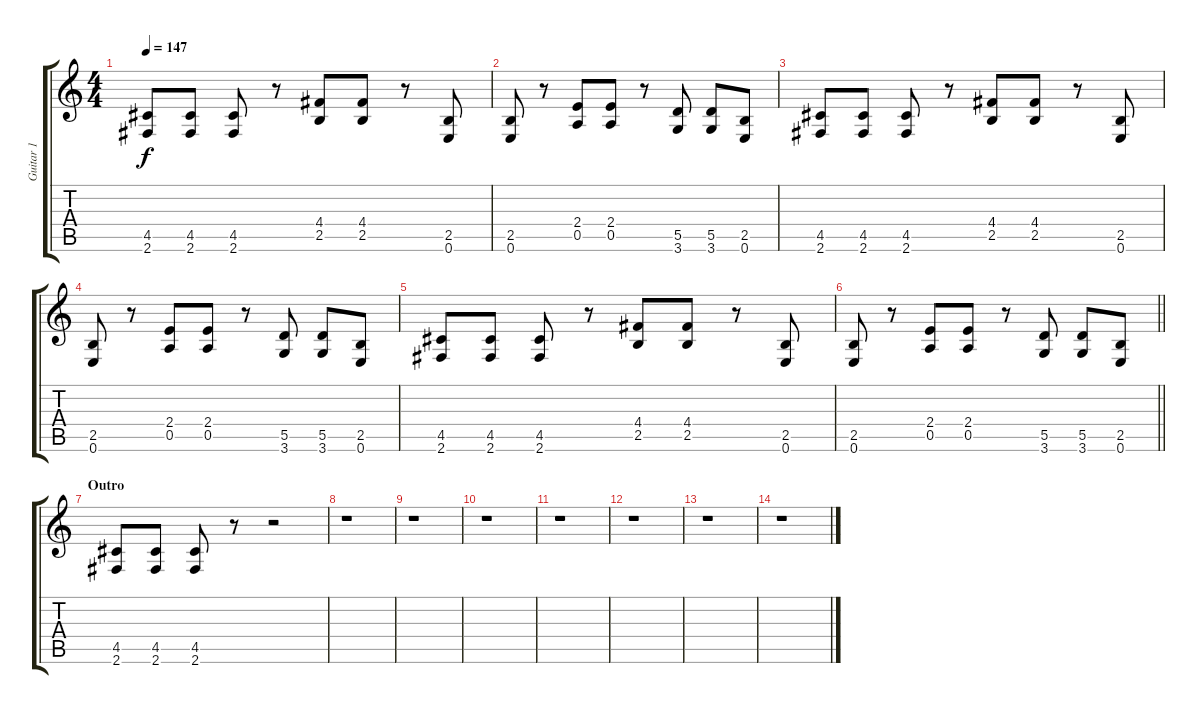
\track ("Guitar 1" "Guitar 1") {instrument overdrivenguitar}
\staff {score tabs}
\tuning (E4 B3 G3 D3 A2 E2) {hide}
\ts (4 4)
\tempo 147
\clef g2
\ks c
(4.5 2.6).8{dy f} (4.5 2.6).8 (4.5 2.6).8 r.8 (4.4 2.5).8 (4.4 2.5).8 r.8 (2.5 0.6).8 |
(2.5 0.6).8 r.8 (2.4 0.5).8 (2.4 0.5).8 r.8 (5.5 3.6).8 (5.5 3.6).8 (2.5 0.6).8 |
(4.5 2.6).8 (4.5 2.6).8 (4.5 2.6).8 r.8 (4.4 2.5).8 (4.4 2.5).8 r.8 (2.5 0.6).8 |
(2.5 0.6).8 r.8 (2.4 0.5).8 (2.4 0.5).8 r.8 (5.5 3.6).8 (5.5 3.6).8 (2.5 0.6).8 |
(4.5 2.6).8 (4.5 2.6).8 (4.5 2.6).8 r.8 (4.4 2.5).8 (4.4 2.5).8 r.8 (2.5 0.6).8 |
\barLineRight lightlight
(2.5 0.6).8 r.8 (2.4 0.5).8 (2.4 0.5).8 r.8 (5.5 3.6).8 (5.5 3.6).8 (2.5 0.6).8 |
\section ("" "Outro")
(4.5 2.6).8 (4.5 2.6).8 (4.5 2.6).8 r.8 r.2 |
r.1 |
r.1 |
r.1 |
r.1 |
r.1 |
r.1 |
r.1
